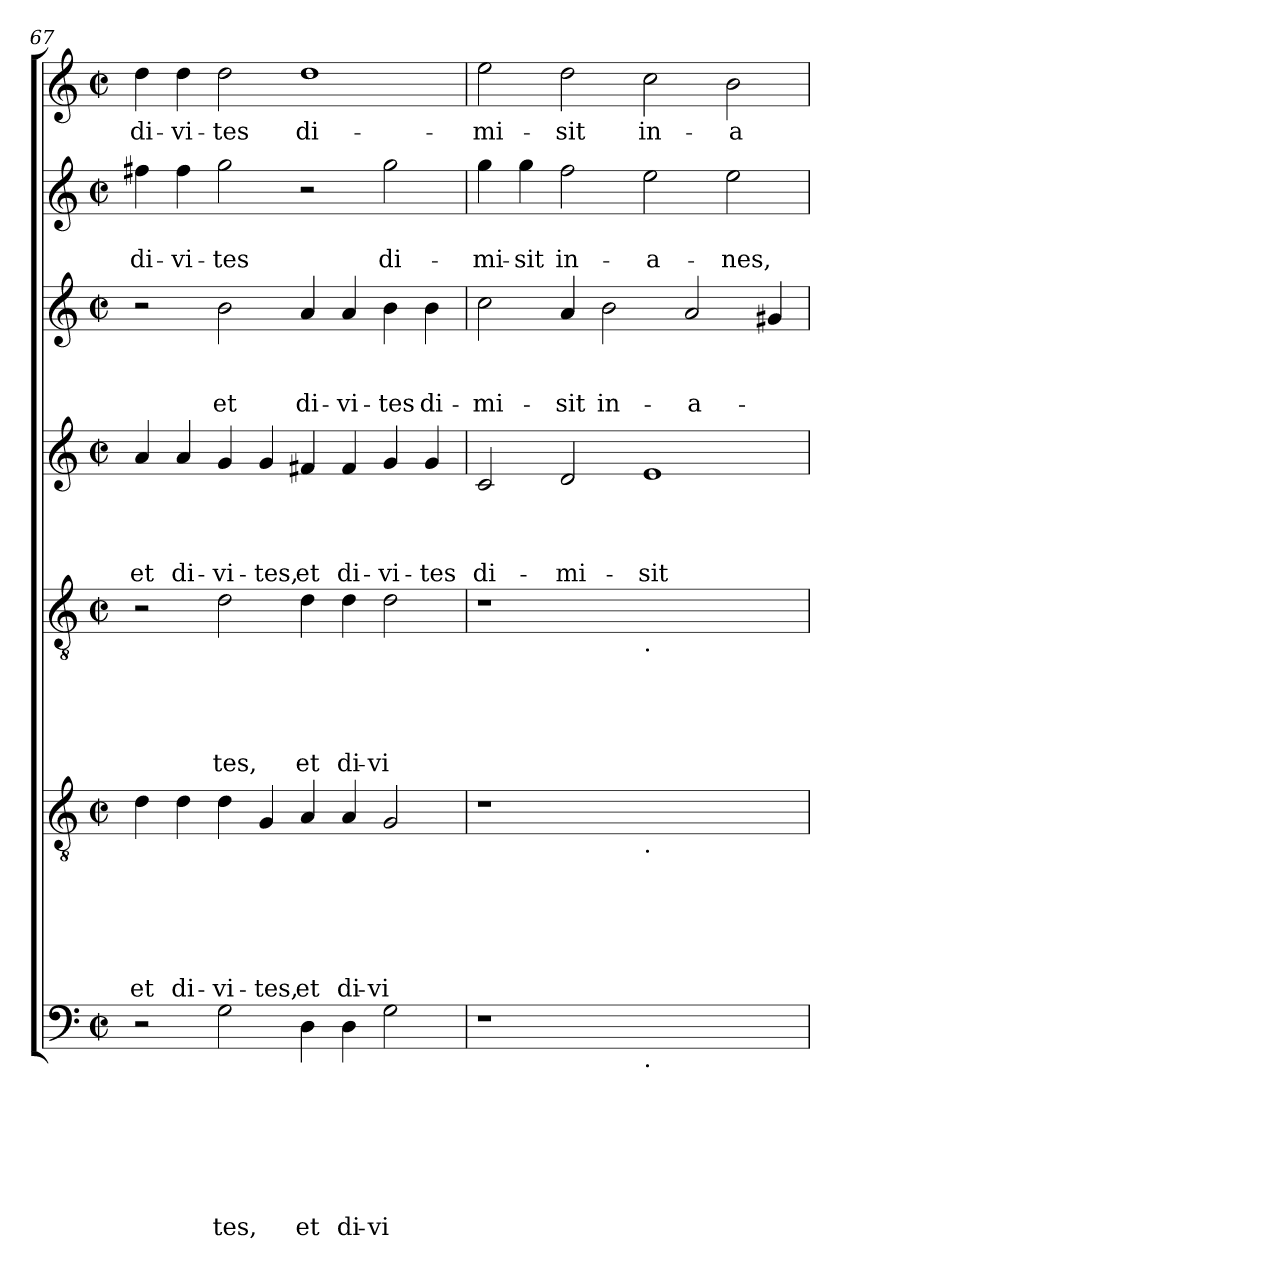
**kern	**text	**text	**text	**text	**text	**text	**text	**kern	**text	**text	**text	**text	**text	**text	**kern	**text	**text	**text	**text	**text	**kern	**text	**text	**text	**text	**kern	**text	**text	**text	**kern	**text	**text	**kern	**text
*part7	*part7	*part7	*part7	*part7	*part7	*part7	*part7	*part6	*part6	*part6	*part6	*part6	*part6	*part6	*part5	*part5	*part5	*part5	*part5	*part5	*part4	*part4	*part4	*part4	*part4	*part3	*part3	*part3	*part3	*part2	*part2	*part2	*part1	*part1
*staff7	*staff7	*staff7	*staff7	*staff7	*staff7	*staff7	*staff7	*staff6	*staff6	*staff6	*staff6	*staff6	*staff6	*staff6	*staff5	*staff5	*staff5	*staff5	*staff5	*staff5	*staff4	*staff4	*staff4	*staff4	*staff4	*staff3	*staff3	*staff3	*staff3	*staff2	*staff2	*staff2	*staff1	*staff1
*clefF4	*	*	*	*	*	*	*	*clefGv2	*	*	*	*	*	*	*clefGv2	*	*	*	*	*	*clefG2	*	*	*	*	*clefG2	*	*	*	*clefG2	*	*	*clefG2	*
*k[]	*	*	*	*	*	*	*	*k[]	*	*	*	*	*	*	*k[]	*	*	*	*	*	*k[]	*	*	*	*	*k[]	*	*	*	*k[]	*	*	*k[]	*
*C:	*	*	*	*	*	*	*	*C:	*	*	*	*	*	*	*C:	*	*	*	*	*	*C:	*	*	*	*	*C:	*	*	*	*C:	*	*	*C:	*
*M2/2	*	*	*	*	*	*	*	*M2/2	*	*	*	*	*	*	*M2/2	*	*	*	*	*	*M2/2	*	*	*	*	*M2/2	*	*	*	*M2/2	*	*	*M2/2	*
*met(c|)	*	*	*	*	*	*	*	*met(c|)	*	*	*	*	*	*	*met(c|)	*	*	*	*	*	*met(c|)	*	*	*	*	*met(c|)	*	*	*	*met(c|)	*	*	*met(c|)	*
=67	=67	=67	=67	=67	=67	=67	=67	=67	=67	=67	=67	=67	=67	=67	=67	=67	=67	=67	=67	=67	=67	=67	=67	=67	=67	=67	=67	=67	=67	=67	=67	=67	=67	=67
!	!	!	!	!	!	!	!	!	!	!	!	!	!	!LO:LY:b	!	!	!	!	!	!	!	!	!	!	!LO:LY:b	!	!	!	!	!	!	!LO:LY:b	!	!LO:LY:b
2r	.	.	.	.	.	.	.	4d\	.	.	.	.	.	et	2r	.	.	.	.	.	4a/	.	.	.	et	2r	.	.	.	4ff#X\	.	di-	4dd\	di-
!	!	!	!	!	!	!	!	!	!	!	!	!	!	!LO:LY:b	!	!	!	!	!	!	!	!	!	!	!LO:LY:b	!	!	!	!	!	!	!LO:LY:b	!	!LO:LY:b
.	.	.	.	.	.	.	.	4d\	.	.	.	.	.	di-	.	.	.	.	.	.	4a/	.	.	.	di-	.	.	.	.	4ff#\	.	-vi-	4dd\	-vi-
!	!	!	!	!	!	!	!LO:LY:b	!	!	!	!	!	!	!LO:LY:b	!	!	!	!	!	!LO:LY:b	!	!	!	!	!LO:LY:b	!	!	!	!LO:LY:b	!	!	!LO:LY:b:rj	!	!LO:LY:b:rj
2G\	.	.	.	.	.	.	-tes,	4d\	.	.	.	.	.	-vi-	2d\	.	.	.	.	-tes,	4g/	.	.	.	-vi-	2b\	.	.	et	2gg\	.	-tes	2dd\	-tes
!	!	!	!	!	!	!	!	!	!	!	!	!	!	!LO:LY:b	!	!	!	!	!	!	!	!	!	!	!LO:LY:b	!	!	!	!	!	!	!	!	!
.	.	.	.	.	.	.	.	4G/	.	.	.	.	.	-tes,	.	.	.	.	.	.	4g/	.	.	.	-tes,	.	.	.	.	.	.	.	.	.
!	!	!	!	!	!	!	!LO:LY:b	!	!	!	!	!	!	!LO:LY:b	!	!	!	!	!	!LO:LY:b	!	!	!	!	!LO:LY:b	!	!	!	!LO:LY:b	!	!	!	!	!LO:LY:b
4D\	.	.	.	.	.	.	et	4A/	.	.	.	.	.	et	4d\	.	.	.	.	et	4f#X/	.	.	.	et	4a/	.	.	di-	2r	.	.	1dd	di-
!	!	!	!	!	!	!	!LO:LY:b	!	!	!	!	!	!	!LO:LY:b	!	!	!	!	!	!LO:LY:b	!	!	!	!	!LO:LY:b	!	!	!	!LO:LY:b	!	!	!	!	!
4D\	.	.	.	.	.	.	di-	4A/	.	.	.	.	.	di-	4d\	.	.	.	.	di-	4f#/	.	.	.	di-	4a/	.	.	-vi-	.	.	.	.	.
!	!	!	!	!	!	!	!LO:LY:b	!	!	!	!	!	!	!LO:LY:b:rj	!	!	!	!	!	!LO:LY:b	!	!	!	!	!LO:LY:b	!	!	!	!LO:LY:b:rj	!	!	!LO:LY:b	!	!
2G\	.	.	.	.	.	.	-vi-	2G/	.	.	.	.	.	-vi-	2d\	.	.	.	.	-vi-	4g/	.	.	.	-vi-	4b\	.	.	-tes	2gg\	.	di-	.	.
!	!	!	!	!	!	!	!	!	!	!	!	!	!	!	!	!	!	!	!	!	!	!	!	!	!LO:LY:b	!	!	!	!LO:LY:b	!	!	!	!	!
.	.	.	.	.	.	.	.	.	.	.	.	.	.	.	.	.	.	.	.	.	4g/	.	.	.	-tes	4b\	.	.	di-	.	.	.	.	.
=68	=68	=68	=68	=68	=68	=68	=68	=68	=68	=68	=68	=68	=68	=68	=68	=68	=68	=68	=68	=68	=68	=68	=68	=68	=68	=68	=68	=68	=68	=68	=68	=68	=68	=68
!	!	!	!	!	!	!	!	!	!	!	!	!	!	!	!	!	!	!	!	!	!	!	!	!	!LO:LY:b	!	!	!	!LO:LY:b	!	!	!LO:LY:b	!	!LO:LY:b
1r	.	.	.	.	.	.	.	1r	.	.	.	.	.	.	1r	.	.	.	.	.	2c/	.	.	.	di-	2cc\	.	.	-mi-	4gg\	.	-mi-	2ee\	-mi-
!	!	!	!	!	!	!	!	!	!	!	!	!	!	!	!	!	!	!	!	!	!	!	!	!	!	!	!	!	!	!	!	!LO:LY:b:rj	!	!
.	.	.	.	.	.	.	.	.	.	.	.	.	.	.	.	.	.	.	.	.	.	.	.	.	.	.	.	.	.	4gg\	.	-sit	.	.
!	!	!	!	!	!	!	!	!	!	!	!	!	!	!	!	!	!	!	!	!	!	!	!	!	!LO:LY:b	!	!	!	!LO:LY:b	!	!	!LO:LY:b	!	!LO:LY:b
.	.	.	.	.	.	.	.	.	.	.	.	.	.	.	.	.	.	.	.	.	2d/	.	.	.	-mi-	4a/	.	.	-sit	2ff\	.	in-	2dd\	-sit
!	!	!	!	!	!	!	!	!	!	!	!	!	!	!	!	!	!	!	!	!	!	!	!	!	!	!	!	!	!LO:LY:b	!	!	!	!	!
.	.	.	.	.	.	.	.	.	.	.	.	.	.	.	.	.	.	.	.	.	.	.	.	.	.	2b\	.	.	in-	.	.	.	.	.
!	!	!	!	!	!	!	!	!	!	!	!	!	!	!	!LO:TX:b:t=.	!	!	!	!	!	!	!	!	!	!	!	!	!	!	!	!	!	!	!
!	!	!	!	!	!	!	!	!LO:TX:b:t=.	!	!	!	!	!	!	!	!	!	!	!	!	!	!	!	!	!	!	!	!	!	!	!	!	!	!
!LO:TX:b:t=.	!	!	!	!	!	!	!	!	!	!	!	!	!	!	!	!	!	!	!	!	!	!	!	!	!	!	!	!	!	!	!	!	!	!
!	!	!	!	!	!	!	!	!	!	!	!	!	!	!	!	!	!	!	!	!	!	!	!	!	!LO:LY:b	!	!	!	!	!	!	!LO:LY:b	!	!LO:LY:b
1ryy	.	.	.	.	.	.	.	1ryy	.	.	.	.	.	.	1ryy	.	.	.	.	.	1e	.	.	.	-sit	.	.	.	.	2ee\	.	-a-	2cc\	in-
!	!	!	!	!	!	!	!	!	!	!	!	!	!	!	!	!	!	!	!	!	!	!	!	!	!	!	!	!	!LO:LY:b	!	!	!	!	!
.	.	.	.	.	.	.	.	.	.	.	.	.	.	.	.	.	.	.	.	.	.	.	.	.	.	2a/	.	.	-a-	.	.	.	.	.
!	!	!	!	!	!	!	!	!	!	!	!	!	!	!	!	!	!	!	!	!	!	!	!	!	!	!	!	!	!	!	!	!LO:LY:b	!	!LO:LY:b
.	.	.	.	.	.	.	.	.	.	.	.	.	.	.	.	.	.	.	.	.	.	.	.	.	.	.	.	.	.	2ee\	.	-nes,	2b\	-a-
.	.	.	.	.	.	.	.	.	.	.	.	.	.	.	.	.	.	.	.	.	.	.	.	.	.	4g#X/	.	.	.	.	.	.	.	.
=	=	=	=	=	=	=	=	=	=	=	=	=	=	=	=	=	=	=	=	=	=	=	=	=	=	=	=	=	=	=	=	=	=	=
*-	*-	*-	*-	*-	*-	*-	*-	*-	*-	*-	*-	*-	*-	*-	*-	*-	*-	*-	*-	*-	*-	*-	*-	*-	*-	*-	*-	*-	*-	*-	*-	*-	*-	*-
